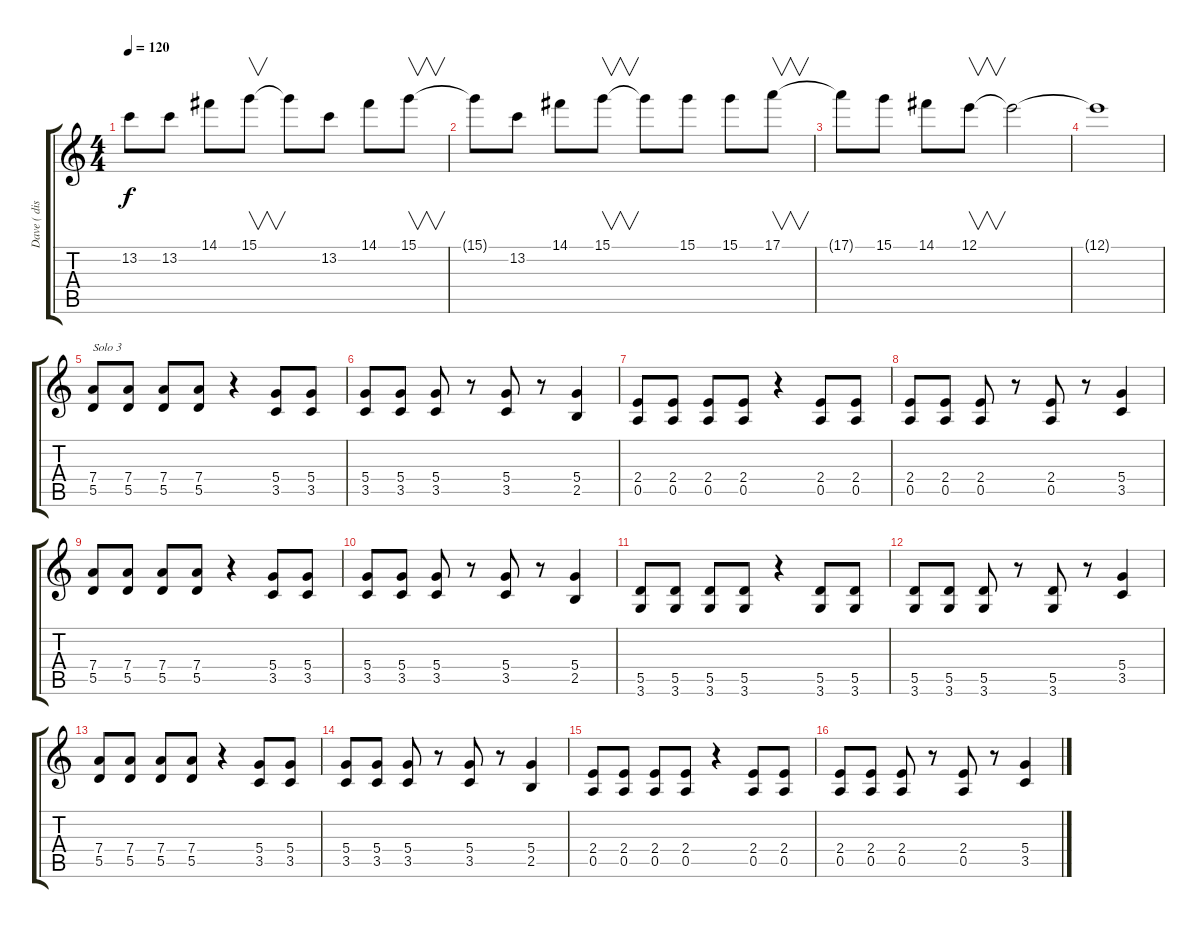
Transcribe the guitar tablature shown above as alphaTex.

\track ("Dave ( distortion )" "Dave ( dis") {instrument distortionguitar}
\staff {score tabs}
\tuning (E4 B3 G3 D3 A2 E2) {hide}
\ts (4 4)
\tempo 120
\clef g2
\ks c
13.2.8{dy f} 13.2.8 14.1.8 15.1.8{v} 15.1{t}.8 13.2.8 14.1.8 15.1.8{v} |
15.1{t}.8 13.2.8 14.1.8 15.1.8{v} 15.1{t}.8 15.1.8 15.1.8 17.1.8{v} |
17.1{t}.8 15.1.8 14.1.8 12.1.8{v} 12.1{t}.2 |
12.1{t}.1 |
(7.4 5.5).8{txt "Solo 3" volume 10} (7.4 5.5).8 (7.4 5.5).8 (7.4 5.5).8 r.4 (5.4 3.5).8 (5.4 3.5).8 |
(5.4 3.5).8 (5.4 3.5).8 (5.4 3.5).8 r.8 (5.4 3.5).8 r.8 (5.4 2.5).4 |
(2.4 0.5).8 (2.4 0.5).8 (2.4 0.5).8 (2.4 0.5).8 r.4 (2.4 0.5).8 (2.4 0.5).8 |
(2.4 0.5).8 (2.4 0.5).8 (2.4 0.5).8 r.8 (2.4 0.5).8 r.8 (5.4 3.5).4 |
(7.4 5.5).8 (7.4 5.5).8 (7.4 5.5).8 (7.4 5.5).8 r.4 (5.4 3.5).8 (5.4 3.5).8 |
(5.4 3.5).8 (5.4 3.5).8 (5.4 3.5).8 r.8 (5.4 3.5).8 r.8 (5.4 2.5).4 |
(5.5 3.6).8 (5.5 3.6).8 (5.5 3.6).8 (5.5 3.6).8 r.4 (5.5 3.6).8 (5.5 3.6).8 |
(5.5 3.6).8 (5.5 3.6).8 (5.5 3.6).8 r.8 (5.5 3.6).8 r.8 (5.4 3.5).4 |
(7.4 5.5).8 (7.4 5.5).8 (7.4 5.5).8 (7.4 5.5).8 r.4 (5.4 3.5).8 (5.4 3.5).8 |
(5.4 3.5).8 (5.4 3.5).8 (5.4 3.5).8 r.8 (5.4 3.5).8 r.8 (5.4 2.5).4 |
(2.4 0.5).8 (2.4 0.5).8 (2.4 0.5).8 (2.4 0.5).8 r.4 (2.4 0.5).8 (2.4 0.5).8 |
(2.4 0.5).8 (2.4 0.5).8 (2.4 0.5).8 r.8 (2.4 0.5).8 r.8 (5.4 3.5).4
